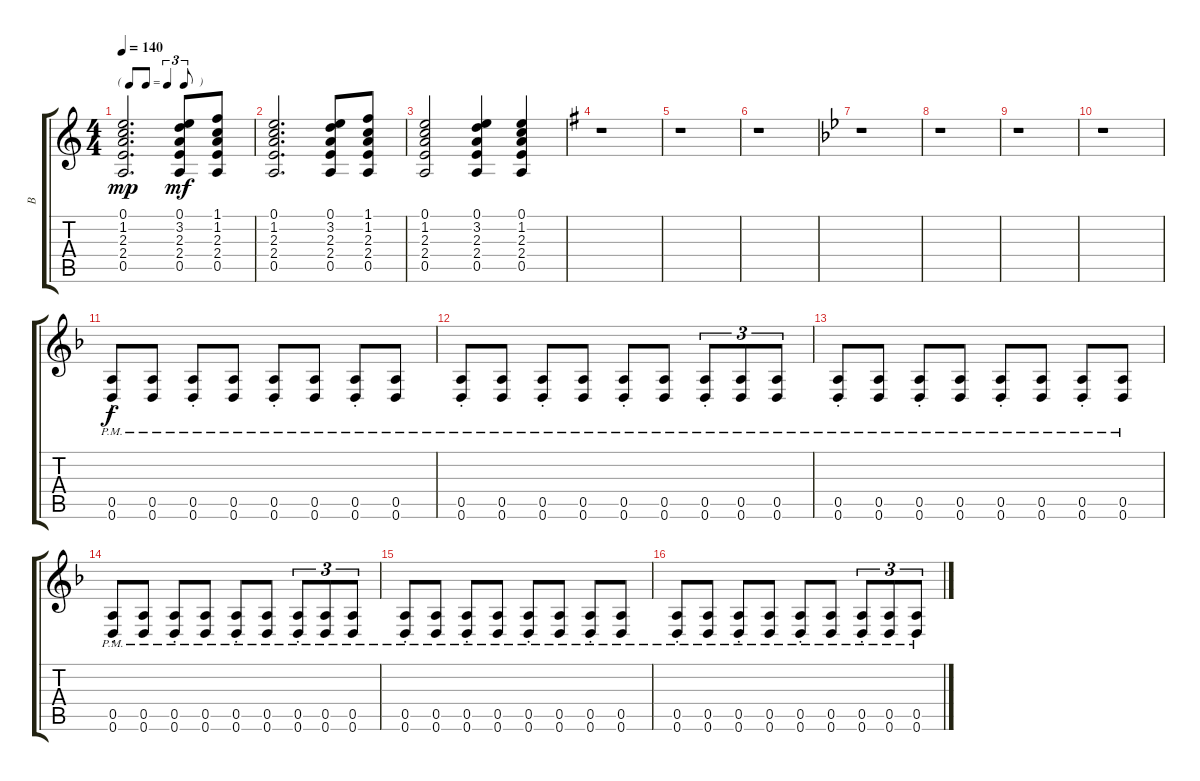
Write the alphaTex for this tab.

\track ("B" "B") {instrument acousticguitarsteel}
\staff {score tabs}
\tuning (E4 B3 G3 D3 A2 D2) {hide}
\ts (4 4)
\tf triplet8th
\tempo 140
\clef g2
\ks aminor
(0.1 1.2 2.3 2.4 0.5).2{d dy mp} (0.1 3.2 2.3 2.4 0.5).8{dy mf} (1.1 1.2 2.3 2.4 0.5).8 |
(0.1 1.2 2.3 2.4 0.5).2{d} (0.1 3.2 2.3 2.4 0.5).8 (1.1 1.2 2.3 2.4 0.5).8 |
(0.1 1.2 2.3 2.4 0.5).2 (0.1 3.2 2.3 2.4 0.5).4 (0.1 1.2 2.3 2.4 0.5).4 |
\ks eminor
r.1 |
r.1 |
r.1 |
\ks gminor
r.1 |
r.1 |
r.1 |
r.1 |
\ks dminor
(0.5 0.6{pm st}).8{dy f} (0.5 0.6{pm}).8 (0.5 0.6{pm st}).8 (0.5 0.6{pm}).8 (0.5 0.6{pm st}).8 (0.5 0.6{pm}).8 (0.5 0.6{pm st}).8 (0.5 0.6{pm}).8 |
(0.5 0.6{pm st}).8 (0.5 0.6{pm}).8 (0.5 0.6{pm st}).8 (0.5 0.6{pm}).8 (0.5 0.6{pm st}).8 (0.5 0.6{pm}).8 (0.5{pm} 0.6{pm st}).8{tu (3 2)} (0.5{pm} 0.6{pm}).8{tu (3 2)} (0.5{pm} 0.6{pm}).8{tu (3 2)} |
(0.5 0.6{pm st}).8 (0.5 0.6{pm}).8 (0.5 0.6{pm st}).8 (0.5 0.6{pm}).8 (0.5 0.6{pm st}).8 (0.5 0.6{pm}).8 (0.5 0.6{pm st}).8 (0.5 0.6{pm}).8 |
(0.5 0.6{pm st}).8 (0.5 0.6{pm}).8 (0.5 0.6{pm st}).8 (0.5 0.6{pm}).8 (0.5 0.6{pm st}).8 (0.5{pm} 0.6{pm}).8 (0.5{pm} 0.6{pm st}).8{tu (3 2)} (0.5{pm} 0.6{pm}).8{tu (3 2)} (0.5{pm} 0.6{pm}).8{tu (3 2)} |
(0.5 0.6{pm st}).8 (0.5 0.6{pm}).8 (0.5 0.6{pm st}).8 (0.5 0.6{pm}).8 (0.5 0.6{pm st}).8 (0.5 0.6{pm}).8 (0.5 0.6{pm st}).8 (0.5 0.6{pm}).8 |
(0.5 0.6{pm st}).8 (0.5 0.6{pm}).8 (0.5 0.6{pm st}).8 (0.5 0.6{pm}).8 (0.5 0.6{pm st}).8 (0.5 0.6{pm}).8 (0.5{pm} 0.6{pm st}).8{tu (3 2)} (0.5{pm} 0.6{pm}).8{tu (3 2)} (0.5 0.6{pm}).8{tu (3 2)}
